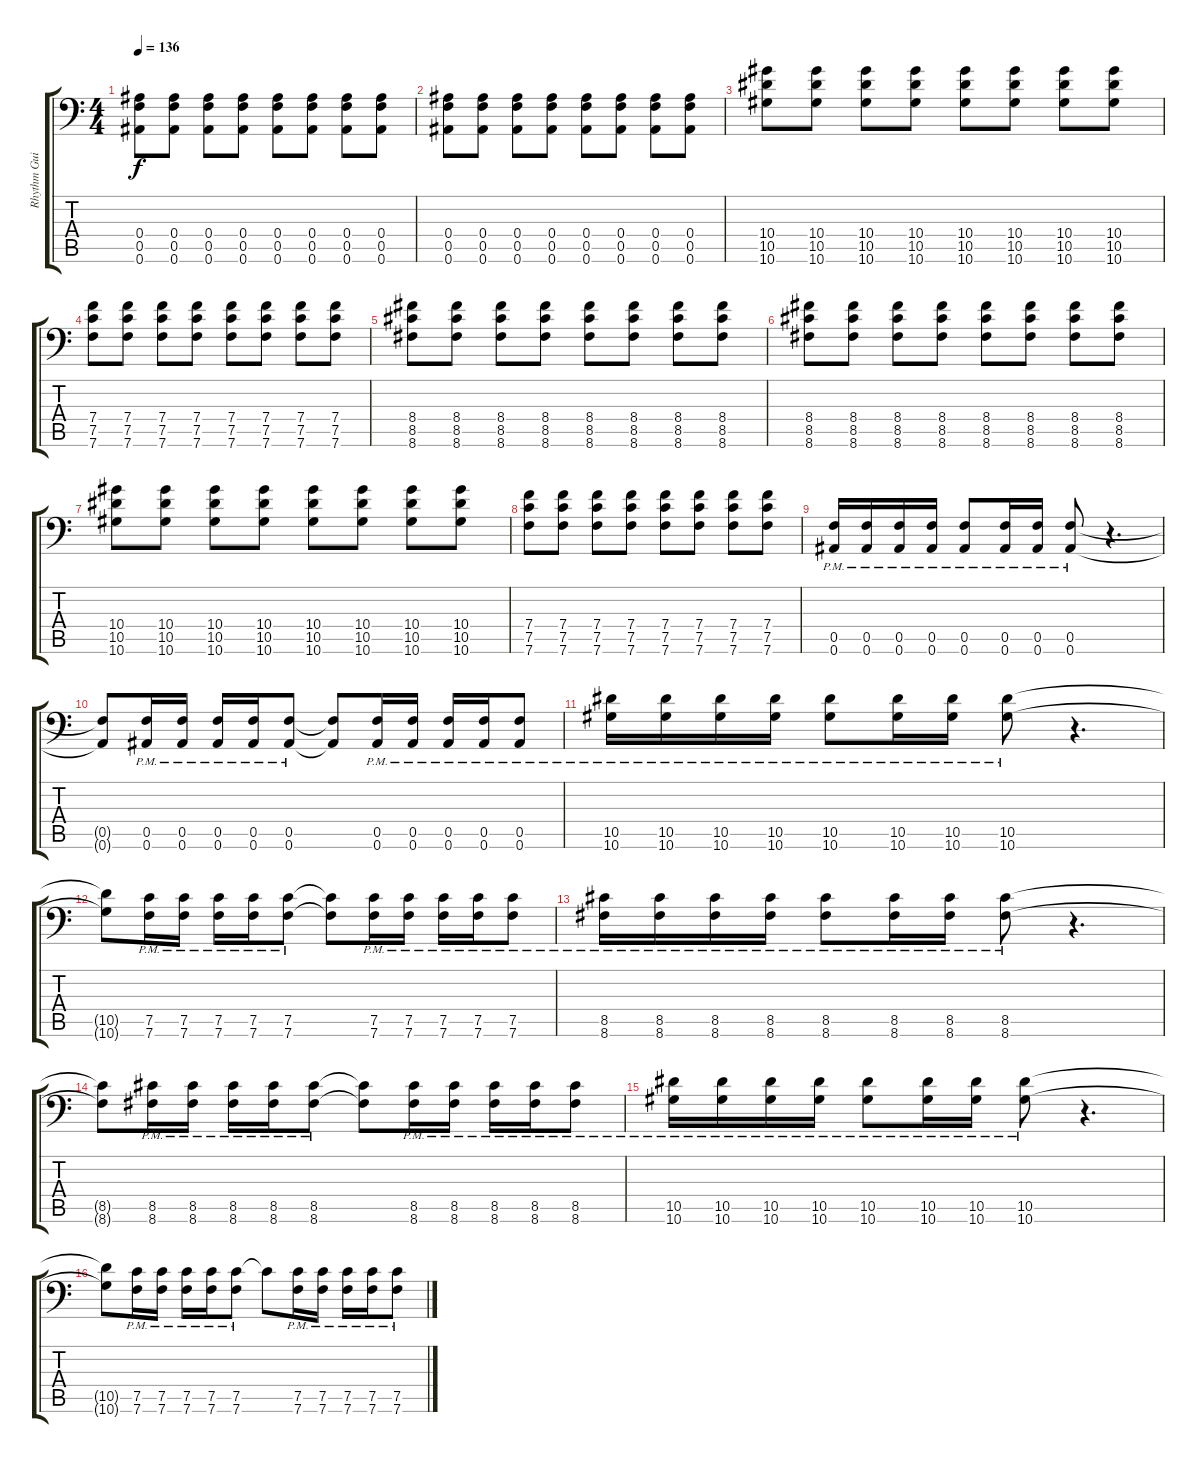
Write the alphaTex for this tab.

\track ("Rhythm Guitar" "Rhythm Gui") {instrument distortionguitar}
\staff {score tabs}
\tuning (C4 G3 Eb3 Bb2 F2 Bb1) {hide}
\ts (4 4)
\tempo 136
\clef f4
\ks c
(0.4 0.5 0.6).8{dy f} (0.4 0.5 0.6).8 (0.4 0.5 0.6).8 (0.4 0.5 0.6).8 (0.4 0.5 0.6).8 (0.4 0.5 0.6).8 (0.4 0.5 0.6).8 (0.4 0.5 0.6).8 |
(0.4 0.5 0.6).8 (0.4 0.5 0.6).8 (0.4 0.5 0.6).8 (0.4 0.5 0.6).8 (0.4 0.5 0.6).8 (0.4 0.5 0.6).8 (0.4 0.5 0.6).8 (0.4 0.5 0.6).8 |
(10.4 10.5 10.6).8 (10.4 10.5 10.6).8 (10.4 10.5 10.6).8 (10.4 10.5 10.6).8 (10.4 10.5 10.6).8 (10.4 10.5 10.6).8 (10.4 10.5 10.6).8 (10.4 10.5 10.6).8 |
(7.4 7.5 7.6).8 (7.4 7.5 7.6).8 (7.4 7.5 7.6).8 (7.4 7.5 7.6).8 (7.4 7.5 7.6).8 (7.4 7.5 7.6).8 (7.4 7.5 7.6).8 (7.4 7.5 7.6).8 |
(8.4 8.5 8.6).8 (8.4 8.5 8.6).8 (8.4 8.5 8.6).8 (8.4 8.5 8.6).8 (8.4 8.5 8.6).8 (8.4 8.5 8.6).8 (8.4 8.5 8.6).8 (8.4 8.5 8.6).8 |
(8.4 8.5 8.6).8 (8.4 8.5 8.6).8 (8.4 8.5 8.6).8 (8.4 8.5 8.6).8 (8.4 8.5 8.6).8 (8.4 8.5 8.6).8 (8.4 8.5 8.6).8 (8.4 8.5 8.6).8 |
(10.4 10.5 10.6).8 (10.4 10.5 10.6).8 (10.4 10.5 10.6).8 (10.4 10.5 10.6).8 (10.4 10.5 10.6).8 (10.4 10.5 10.6).8 (10.4 10.5 10.6).8 (10.4 10.5 10.6).8 |
(7.4 7.5 7.6).8 (7.4 7.5 7.6).8 (7.4 7.5 7.6).8 (7.4 7.5 7.6).8 (7.4 7.5 7.6).8 (7.4 7.5 7.6).8 (7.4 7.5 7.6).8 (7.4 7.5 7.6).8 |
(0.5{pm} 0.6{pm}).16 (0.5{pm} 0.6{pm}).16 (0.5{pm} 0.6{pm}).16 (0.5{pm} 0.6{pm}).16 (0.5{pm} 0.6{pm}).8 (0.5{pm} 0.6{pm}).16 (0.5{pm} 0.6{pm}).16 (0.5{pm} 0.6{pm}).8 r.4{d} |
(0.5{t} 0.6{t}).8 (0.5{pm} 0.6{pm}).16 (0.5{pm} 0.6{pm}).16 (0.5{pm} 0.6{pm}).16 (0.5{pm} 0.6{pm}).16 (0.5{pm} 0.6{pm}).8 (0.5{t} 0.6{t}).8 (0.5{pm} 0.6{pm}).16 (0.5{pm} 0.6{pm}).16 (0.5{pm} 0.6{pm}).16 (0.5{pm} 0.6{pm}).16 (0.5{pm} 0.6{pm}).8 |
(10.5{pm} 10.6{pm}).16 (10.5{pm} 10.6{pm}).16 (10.5{pm} 10.6{pm}).16 (10.5{pm} 10.6{pm}).16 (10.5{pm} 10.6{pm}).8 (10.5{pm} 10.6{pm}).16 (10.5{pm} 10.6{pm}).16 (10.5{pm} 10.6{pm}).8 r.4{d} |
(10.5{t} 10.6{t}).8 (7.5{pm} 7.6{pm}).16 (7.5{pm} 7.6{pm}).16 (7.5{pm} 7.6{pm}).16 (7.5{pm} 7.6{pm}).16 (7.5{pm} 7.6{pm}).8 (7.5{t} 7.6{t}).8 (7.5{pm} 7.6{pm}).16 (7.5{pm} 7.6{pm}).16 (7.5{pm} 7.6{pm}).16 (7.5{pm} 7.6{pm}).16 (7.5{pm} 7.6{pm}).8 |
(8.5{pm} 8.6{pm}).16 (8.5{pm} 8.6{pm}).16 (8.5{pm} 8.6{pm}).16 (8.5{pm} 8.6{pm}).16 (8.5{pm} 8.6{pm}).8 (8.5{pm} 8.6{pm}).16 (8.5{pm} 8.6{pm}).16 (8.5{pm} 8.6{pm}).8 r.4{d} |
(8.5{t} 8.6{t}).8 (8.5{pm} 8.6{pm}).16 (8.5{pm} 8.6{pm}).16 (8.5{pm} 8.6{pm}).16 (8.5{pm} 8.6{pm}).16 (8.5{pm} 8.6{pm}).8 (8.5{t} 8.6{t}).8 (8.5{pm} 8.6{pm}).16 (8.5{pm} 8.6{pm}).16 (8.5{pm} 8.6{pm}).16 (8.5{pm} 8.6{pm}).16 (8.5{pm} 8.6{pm}).8 |
(10.5{pm} 10.6{pm}).16 (10.5{pm} 10.6{pm}).16 (10.5{pm} 10.6{pm}).16 (10.5{pm} 10.6{pm}).16 (10.5{pm} 10.6{pm}).8 (10.5{pm} 10.6{pm}).16 (10.5{pm} 10.6{pm}).16 (10.5{pm} 10.6).8 r.4{d} |
(10.5{t} 10.6{t}).8 (7.5{pm} 7.6{pm}).16 (7.5{pm} 7.6{pm}).16 (7.5{pm} 7.6{pm}).16 (7.5{pm} 7.6{pm}).16 (7.5{pm} 7.6{pm}).8 7.5{t}.8 (7.5{pm} 7.6{pm}).16 (7.5{pm} 7.6{pm}).16 (7.5{pm} 7.6{pm}).16 (7.5{pm} 7.6{pm}).16 (7.5{pm} 7.6{pm}).8
